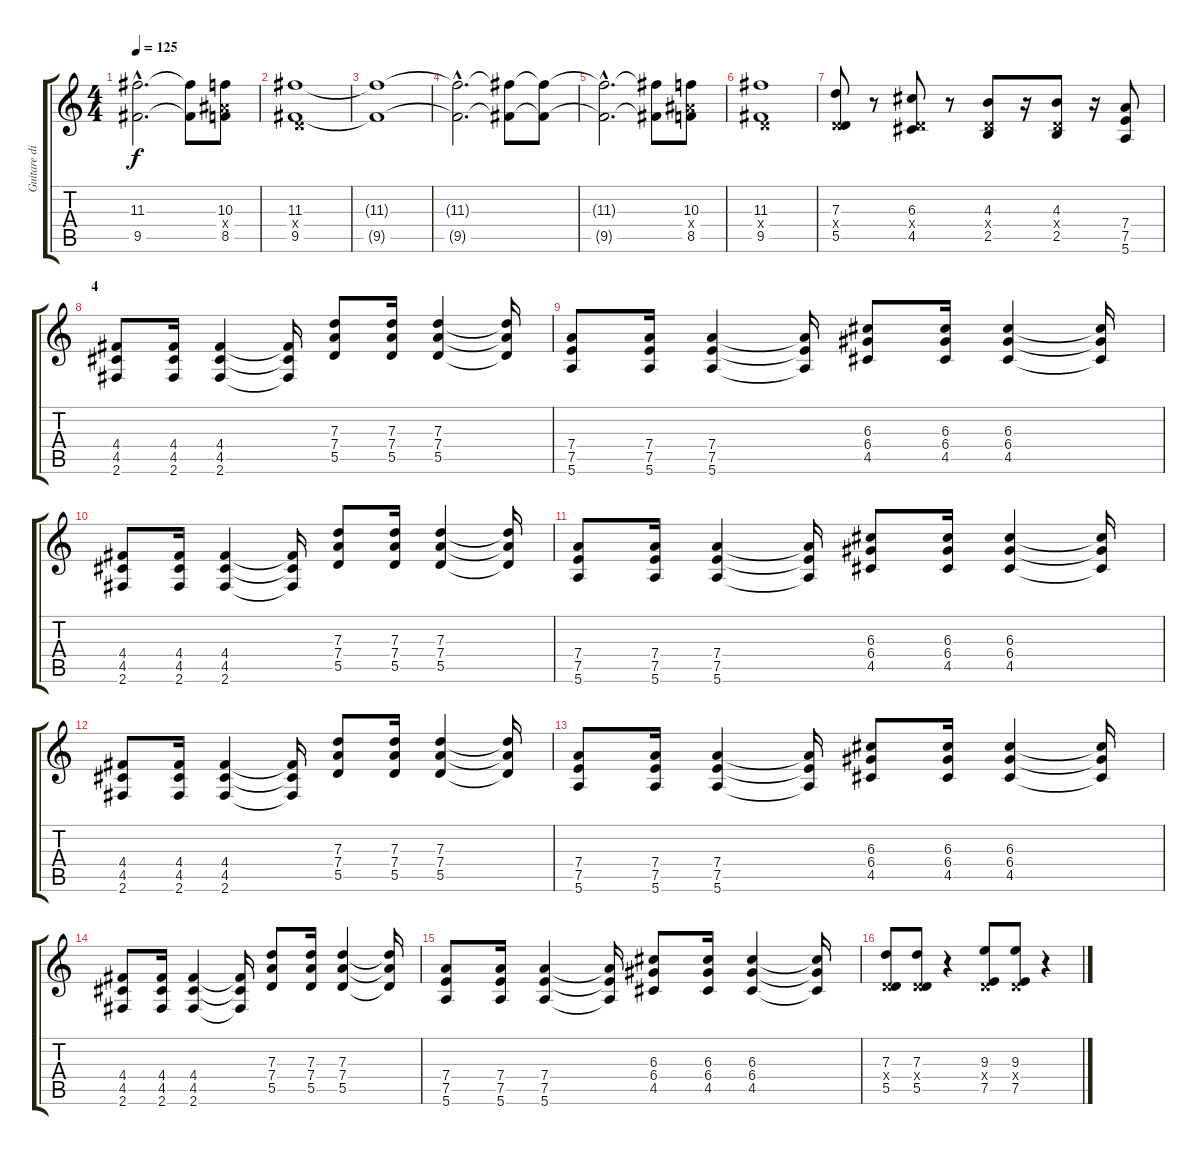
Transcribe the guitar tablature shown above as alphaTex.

\track ("Guitare disto 1" "Guitare di") {instrument distortionguitar}
\staff {score tabs}
\tuning (E4 B3 G3 D3 A2 E2) {hide}
\ts (4 4)
\tempo 125
\clef g2
\ks c
(11.3{hac t} 9.5{hac t}).2{d dy f} (11.3{t} 9.5{t}).8 (10.3 8.4{x} 8.5).8 |
(11.3 0.4{x} 9.5).1 |
(11.3{t} 9.5{t}).1 |
(11.3{hac t} 9.5{hac t}).2{d} (11.3{t} 9.5{t}).8 (11.3{t} 9.5{t}).8 |
(11.3{hac t} 9.5{hac t}).2{d} (11.3{t} 9.5{t}).8 (10.3 8.4{x} 8.5).8 |
(11.3 0.4{x} 9.5).1 |
(7.3 0.4{x} 5.5).8 r.8 (6.3 0.4{x} 4.5).8 r.8 (4.3 0.4{x} 2.5).8 r.16 (4.3 0.4{x} 2.5).8 r.16 (7.4 7.5 5.6).8 |
\section ("" " 4")
(4.4 4.5 2.6).8 (4.4 4.5 2.6).16 (4.4 4.5 2.6).4 (4.4{t} 4.5{t} 2.6{t}).16 (7.3 7.4 5.5).8 (7.3 7.4 5.5).16 (7.3 7.4 5.5).4 (7.3{t} 7.4{t} 5.5{t}).16 |
(7.4 7.5 5.6).8 (7.4 7.5 5.6).16 (7.4 7.5 5.6).4 (7.4{t} 7.5{t} 5.6{t}).16 (6.3 6.4 4.5).8 (6.3 6.4 4.5).16 (6.3 6.4 4.5).4 (6.3{t} 6.4{t} 4.5{t}).16 |
(4.4 4.5 2.6).8 (4.4 4.5 2.6).16 (4.4 4.5 2.6).4 (4.4{t} 4.5{t} 2.6{t}).16 (7.3 7.4 5.5).8 (7.3 7.4 5.5).16 (7.3 7.4 5.5).4 (7.3{t} 7.4{t} 5.5{t}).16 |
(7.4 7.5 5.6).8 (7.4 7.5 5.6).16 (7.4 7.5 5.6).4 (7.4{t} 7.5{t} 5.6{t}).16 (6.3 6.4 4.5).8 (6.3 6.4 4.5).16 (6.3 6.4 4.5).4 (6.3{t} 6.4{t} 4.5{t}).16 |
(4.4 4.5 2.6).8 (4.4 4.5 2.6).16 (4.4 4.5 2.6).4 (4.4{t} 4.5{t} 2.6{t}).16 (7.3 7.4 5.5).8 (7.3 7.4 5.5).16 (7.3 7.4 5.5).4 (7.3{t} 7.4{t} 5.5{t}).16 |
(7.4 7.5 5.6).8 (7.4 7.5 5.6).16 (7.4 7.5 5.6).4 (7.4{t} 7.5{t} 5.6{t}).16 (6.3 6.4 4.5).8 (6.3 6.4 4.5).16 (6.3 6.4 4.5).4 (6.3{t} 6.4{t} 4.5{t}).16 |
(4.4 4.5 2.6).8 (4.4 4.5 2.6).16 (4.4 4.5 2.6).4 (4.4{t} 4.5{t} 2.6{t}).16 (7.3 7.4 5.5).8 (7.3 7.4 5.5).16 (7.3 7.4 5.5).4 (7.3{t} 7.4{t} 5.5{t}).16 |
(7.4 7.5 5.6).8 (7.4 7.5 5.6).16 (7.4 7.5 5.6).4 (7.4{t} 7.5{t} 5.6{t}).16 (6.3 6.4 4.5).8 (6.3 6.4 4.5).16 (6.3 6.4 4.5).4 (6.3{t} 6.4{t} 4.5{t}).16 |
(7.3 0.4{x} 5.5).8 (7.3 0.4{x} 5.5).8 r.4 (9.3 0.4{x} 7.5).8 (9.3 0.4{x} 7.5).8 r.4
